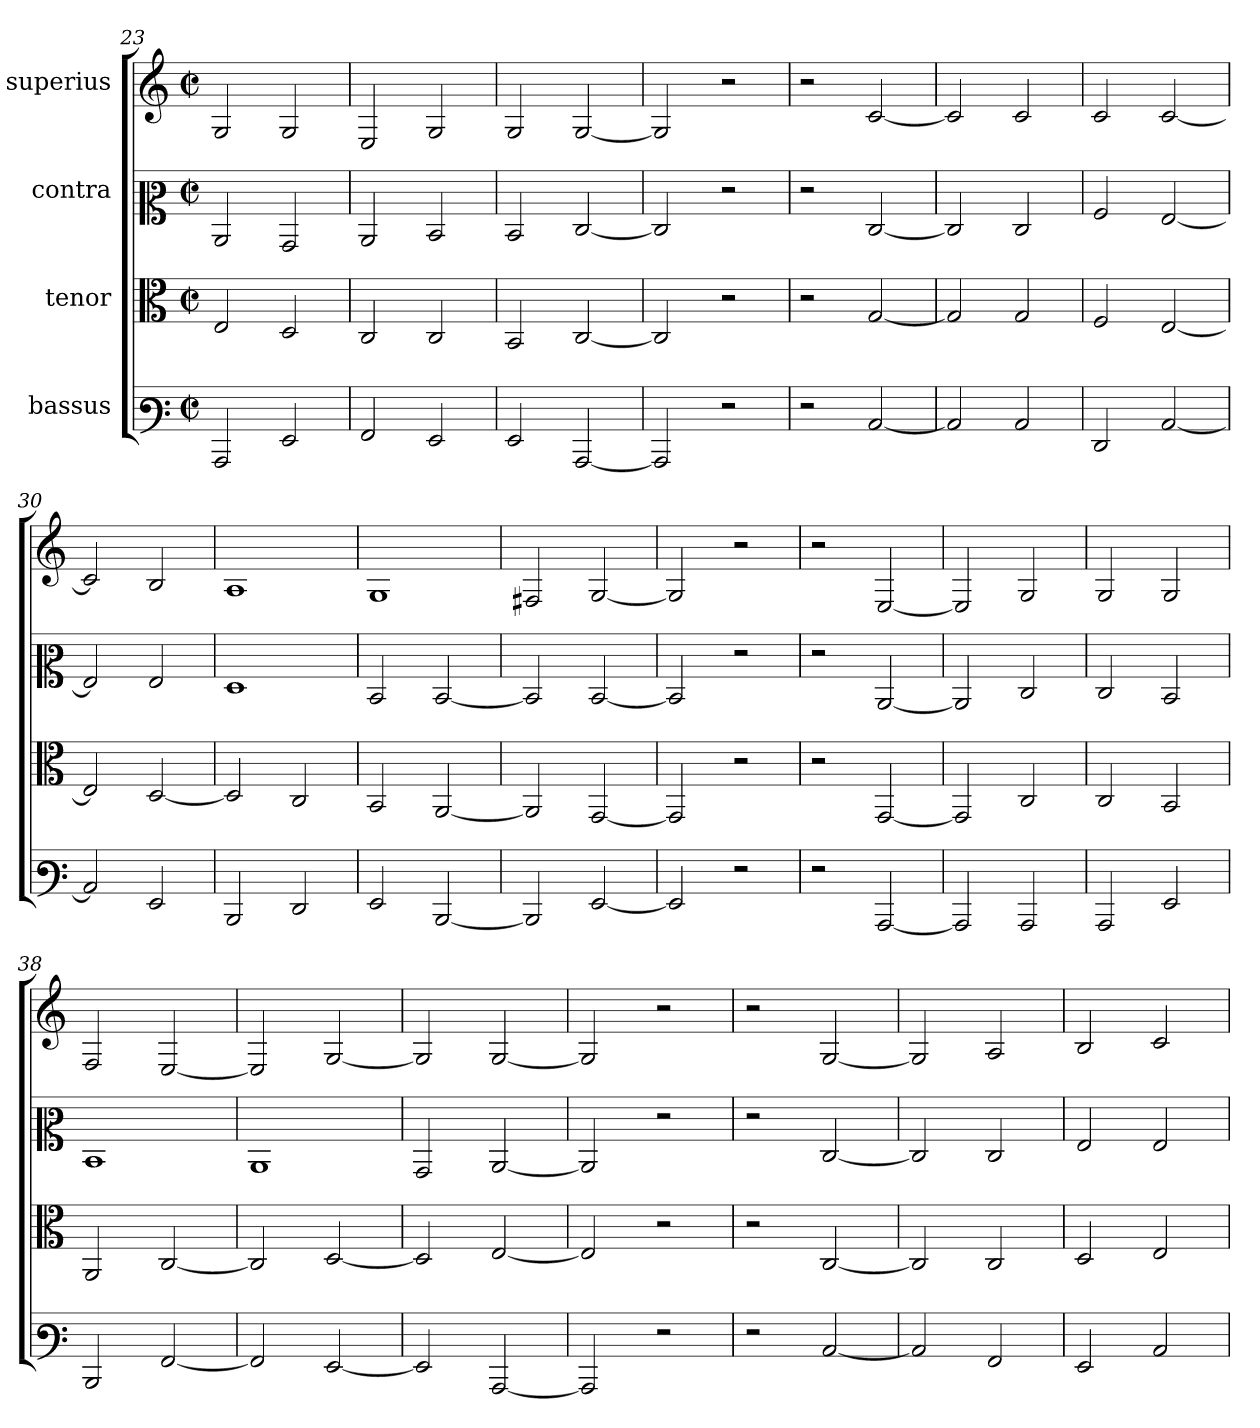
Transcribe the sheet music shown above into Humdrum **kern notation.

**kern	**kern	**kern	**kern
*part4	*part3	*part2	*part1
*staff4	*staff3	*staff2	*staff1
*I"bassus	*I"tenor	*I"contra	*I"superius
*clefF3	*clefC3	*clefC2	*clefG2
*M2/2	*M2/2	*M2/2	*M2/2
*met(c|)	*met(c|)	*met(c|)	*met(c|)
=23	=23	=23	=23
2CC	2E	2C	2G
2GG	2D	2BB	2G
=24	=24	=24	=24
2AA	2C	2C	2E
2GG	2C	2D	2G
=25	=25	=25	=25
2GG	2BB	2D	2G
[2CC	[2C	[2E	[2G
=26	=26	=26	=26
2CC]	2C]	2E]	2G]
2r	2r	2r	2r
=27	=27	=27	=27
2r	2r	2r	2r
[2C	[2G	[2E	[2c
=28	=28	=28	=28
2C]	2G]	2E]	2c]
2C	2G	2E	2c
=29	=29	=29	=29
2FF	2F	2A	2c
[2C	[2E	[2G	[2c
=30	=30	=30	=30
2C]	2E]	2G]	2c]
2GG	[2D	2G	2B
=31	=31	=31	=31
2DD	2D]	1F	1A
2FF	2C	.	.
=32	=32	=32	=32
2GG	2BB	2D	1G
[2DD	[2AA	[2D	.
=33	=33	=33	=33
2DD]	2AA]	2D]	2F#X
[2GG	[2GG	[2D	[2G
=34	=34	=34	=34
2GG]	2GG]	2D]	2G]
2r	2r	2r	2r
=35	=35	=35	=35
2r	2r	2r	2r
[2CC	[2GG	[2C	[2E
=36	=36	=36	=36
2CC]	2GG]	2C]	2E]
2CC	2C	2E	2G
=37	=37	=37	=37
2CC	2C	2E	2G
2GG	2BB	2D	2G
=38	=38	=38	=38
2DD	2AA	1D	2F
[2AA	[2C	.	[2E
=39	=39	=39	=39
2AA]	2C]	1C	2E]
[2GG	[2D	.	[2G
=40	=40	=40	=40
2GG]	2D]	2BB	2G]
[2CC	[2E	[2C	[2G
=41	=41	=41	=41
2CC]	2E]	2C]	2G]
2r	2r	2r	2r
=42	=42	=42	=42
2r	2r	2r	2r
[2C	[2C	[2E	[2G
=43	=43	=43	=43
2C]	2C]	2E]	2G]
2AA	2C	2E	2A
=44	=44	=44	=44
2GG	2D	2G	2B
2C	2E	2G	2c
=	=	=	=
*-	*-	*-	*-
